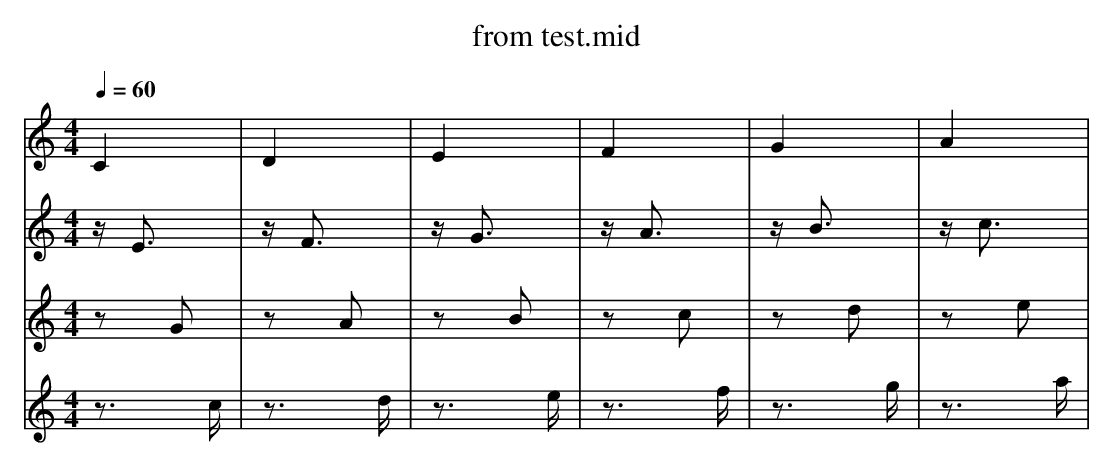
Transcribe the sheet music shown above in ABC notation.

X:1
T: from test.mid
M: 4/4
L: 1/4
Q:1/4=60
K:C
V:1
C| D| E| F| G| A|
V:2
z/4 E3/4| z/4 F3/4| z/4 G3/4| z/4 A3/4| z/4 B3/4| z/4 c3/4|
V:3
z/2 G/2| z/2 A/2| z/2 B/2| z/2 c/2| z/2 d/2| z/2 e/2|
V:4
z3/4 c/4| z3/4 d/4| z3/4 e/4| z3/4 f/4| z3/4 g/4| z3/4 a/4|
